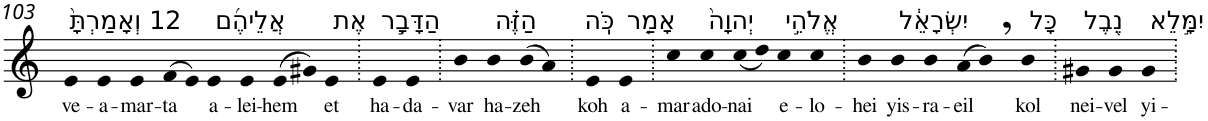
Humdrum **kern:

**kern	**text
*part1	*part1
*staff1	*staff1
*I"Piano	*
*I'Pno	*
!!LO:PB:g=z
*clefG2	*
*k[]	*
=103	=103
!LO:TX:a:t=12 וְאָמַרְתָּ֨	!
!	!LO:LY:b
4e	ve-
!	!LO:LY:b
4e	-a-
!	!LO:LY:b
4e	-mar-
!	!LO:LY:b
(>8f	-ta
8e)	.
!LO:TX:a:t=אֲלֵיהֶ֜ם	!
!	!LO:LY:b
4e	a-
!	!LO:LY:b
4e	-lei-
!	!LO:LY:b
(>8e	-hem
8g#X)	.
!LO:TX:a:t=אֶת	!
!	!LO:LY:b
4e	et
=104.	=104.
!LO:TX:a:t=הַדָּבָ֣ר	!
!	!LO:LY:b
4e	ha-
!	!LO:LY:b
4e	-da-
=105.	=105.
!	!LO:LY:b
4b	-var
!LO:TX:a:t=הַזֶּ֗ה	!
!	!LO:LY:b
4b	ha-
!	!LO:LY:b
(>8b	-zeh
8a)	.
=106.	=106.
!LO:TX:a:t=כֹּֽה	!
!	!LO:LY:b
4e	koh
!LO:TX:a:t=אָמַ֤ר	!
!	!LO:LY:b
4e	a-
=107.	=107.
!	!LO:LY:b
4cc	-mar
!LO:TX:a:t=יְהוָה֙	!
!	!LO:LY:b
4cc	ado-
!	!LO:LY:b
(<8cc	-nai
8dd)	.
!LO:TX:a:t=אֱלֹהֵ֣י	!
!	!LO:LY:b
4cc	e-
!	!LO:LY:b
4cc	-lo-
=108.	=108.
!	!LO:LY:b
4b	-hei
!LO:TX:a:t=יִשְׂרָאֵ֔ל	!
!	!LO:LY:b
4b	yis-
!	!LO:LY:b
4b	-ra-
!	!LO:LY:b
(>8a	-eil
8b,)	.
!LO:TX:a:t=כָּל	!
!	!LO:LY:b
4b	kol
=109.	=109.
!LO:TX:a:t=נֵ֖בֶל	!
!	!LO:LY:b
4g#X	nei-
!	!LO:LY:b
4g#	-vel
!LO:TX:a:t=יִמָּ֣לֵא	!
!	!LO:LY:b
4g#	yi-
=.	=.
*-	*-
